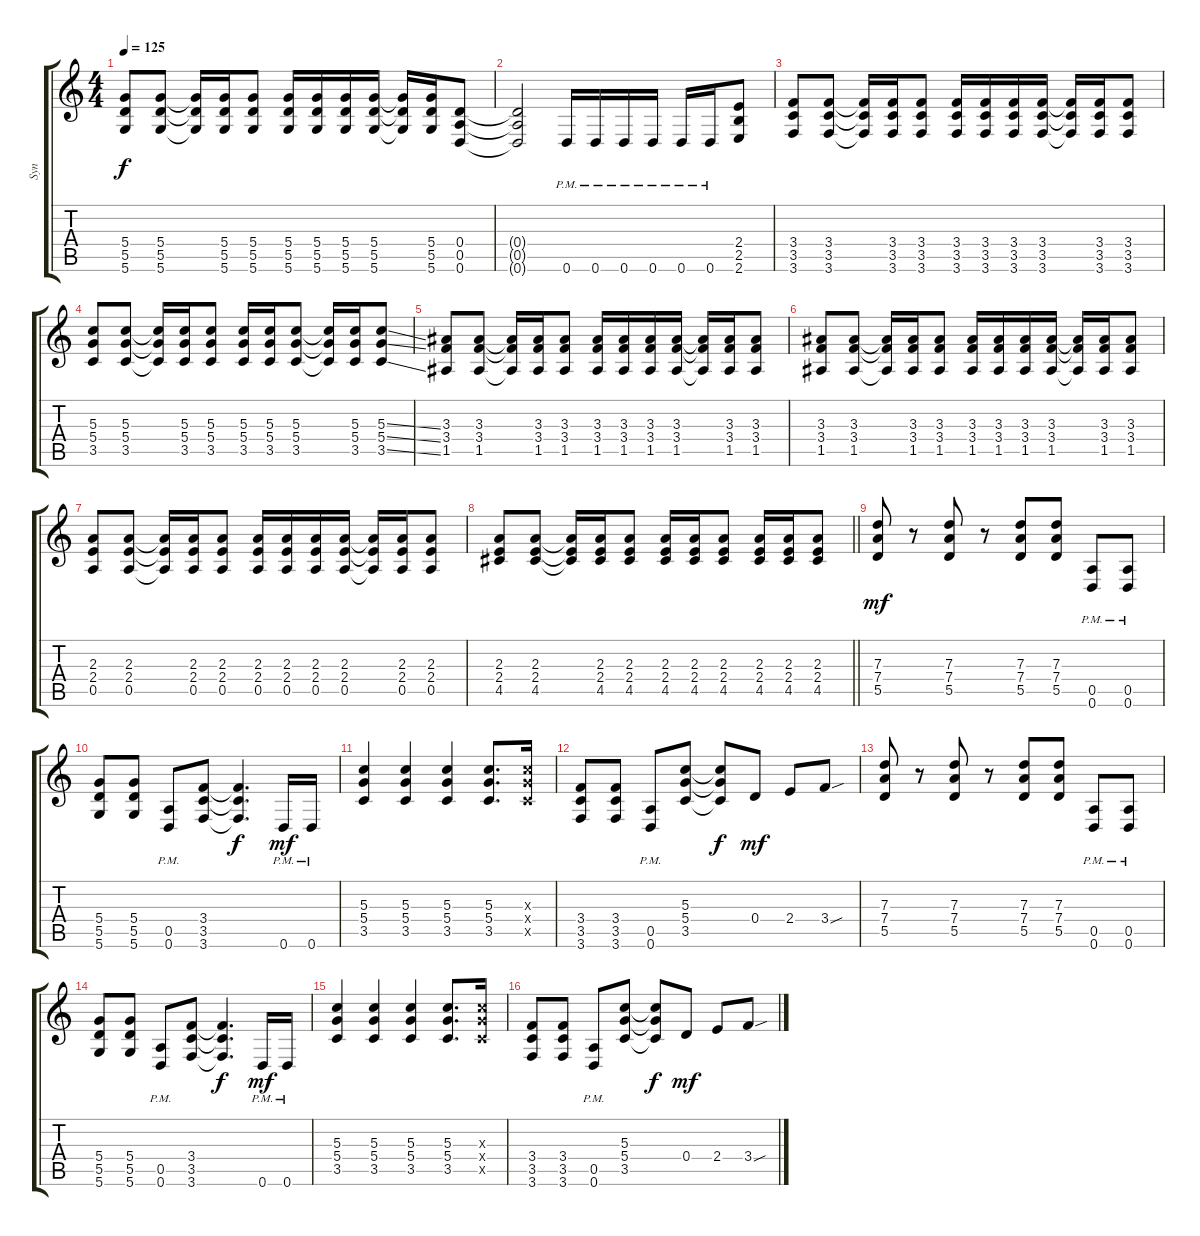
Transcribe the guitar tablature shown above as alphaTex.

\track ("Syn" "Syn") {instrument distortionguitar}
\staff {score tabs}
\tuning (E4 B3 G3 D3 A2 D2) {hide}
\ts (4 4)
\tempo 125
\clef g2
\ks c
(5.4{t} 5.5{t} 5.6{t}).8{dy f} (5.4 5.5 5.6).8 (5.4{t} 5.5{t} 5.6{t}).16 (5.4 5.5 5.6).16 (5.4 5.5 5.6).8 (5.4 5.5 5.6).16 (5.4 5.5 5.6).16 (5.4 5.5 5.6).16 (5.4 5.5 5.6).16 (5.4{t} 5.5{t} 5.6{t}).16 (5.4 5.5 5.6).16 (0.4 0.5 0.6).8 |
(0.4{t} 0.5{t} 0.6{t}).2 0.6{pm}.16 0.6{pm}.16 0.6{pm}.16 0.6{pm}.16 0.6{pm}.16 0.6{pm}.16 (2.4 2.5 2.6).8 |
(3.4 3.5 3.6).8 (3.4 3.5 3.6).8 (3.4{t} 3.5{t} 3.6{t}).16 (3.4 3.5 3.6).16 (3.4 3.5 3.6).8 (3.4 3.5 3.6).16 (3.4 3.5 3.6).16 (3.4 3.5 3.6).16 (3.4 3.5 3.6).16 (3.4{t} 3.5{t} 3.6{t}).16 (3.4 3.5 3.6).16 (3.4 3.5 3.6).8 |
(5.3 5.4 3.5).8 (5.3 5.4 3.5).8 (5.3{t} 5.4{t} 3.5{t}).16 (5.3 5.4 3.5).16 (5.3 5.4 3.5).8 (5.3 5.4 3.5).16 (5.3 5.4 3.5).16 (5.3 5.4 3.5).8 (5.3{t} 5.4{t} 3.5{t}).16 (5.3 5.4 3.5).16 (5.3{ss} 5.4{ss} 3.5{ss}).8 |
(3.3 3.4 1.5).8 (3.3 3.4 1.5).8 (3.3{t} 3.4{t} 1.5{t}).16 (3.3 3.4 1.5).16 (3.3 3.4 1.5).8 (3.3 3.4 1.5).16 (3.3 3.4 1.5).16 (3.3 3.4 1.5).16 (3.3 3.4 1.5).16 (3.3{t} 3.4{t} 1.5{t}).16 (3.3 3.4 1.5).16 (3.3 3.4 1.5).8 |
(3.3 3.4 1.5).8 (3.3 3.4 1.5).8 (3.3{t} 3.4{t} 1.5{t}).16 (3.3 3.4 1.5).16 (3.3 3.4 1.5).8 (3.3 3.4 1.5).16 (3.3 3.4 1.5).16 (3.3 3.4 1.5).16 (3.3 3.4 1.5).16 (3.3{t} 3.4{t} 1.5{t}).16 (3.3 3.4 1.5).16 (3.3 3.4 1.5).8 |
(2.3 2.4 0.5).8 (2.3 2.4 0.5).8 (2.3{t} 2.4{t} 0.5{t}).16 (2.3 2.4 0.5).16 (2.3 2.4 0.5).8 (2.3 2.4 0.5).16 (2.3 2.4 0.5).16 (2.3 2.4 0.5).16 (2.3 2.4 0.5).16 (2.3{t} 2.4{t} 0.5{t}).16 (2.3 2.4 0.5).16 (2.3 2.4 0.5).8 |
\barLineRight lightlight
(2.3 2.4 4.5).8 (2.3 2.4 4.5).8 (2.3{t} 2.4{t} 4.5{t}).16 (2.3 2.4 4.5).16 (2.3 2.4 4.5).8 (2.3 2.4 4.5).16 (2.3 2.4 4.5).16 (2.3 2.4 4.5).8 (2.3 2.4 4.5).16 (2.3 2.4 4.5).16 (2.3 2.4 4.5).8 |
(7.3 7.4 5.5).8{dy mf} r.8 (7.3 7.4 5.5).8 r.8 (7.3 7.4 5.5).8 (7.3 7.4 5.5).8 (0.5{pm} 0.6{pm}).8 (0.5{pm} 0.6{pm}).8 |
(5.4 5.5 5.6).8 (5.4 5.5 5.6).8 (0.5{pm} 0.6{pm}).8 (3.4 3.5 3.6).8 (3.4{t} 3.5{t} 3.6{t}).4{d dy f} 0.6{pm}.16{dy mf} 0.6{pm}.16 |
(5.3 5.4 3.5).4 (5.3 5.4 3.5).4 (5.3 5.4 3.5).4 (5.3 5.4 3.5).8{d} (5.3{x} 5.4{x} 3.5{x}).16 |
(3.4 3.5 3.6).8 (3.4 3.5 3.6).8 (0.5{pm} 0.6{pm}).8 (5.3 5.4 3.5).8 (5.3{t} 5.4{t} 3.5{t}).8{dy f} 0.4.8{dy mf} 2.4.8 3.4{sou}.8 |
(7.3 7.4 5.5).8 r.8 (7.3 7.4 5.5).8 r.8 (7.3 7.4 5.5).8 (7.3 7.4 5.5).8 (0.5{pm} 0.6{pm}).8 (0.5{pm} 0.6{pm}).8 |
(5.4 5.5 5.6).8 (5.4 5.5 5.6).8 (0.5{pm} 0.6{pm}).8 (3.4 3.5 3.6).8 (3.4{t} 3.5{t} 3.6{t}).4{d dy f} 0.6{pm}.16{dy mf} 0.6{pm}.16 |
(5.3 5.4 3.5).4 (5.3 5.4 3.5).4 (5.3 5.4 3.5).4 (5.3 5.4 3.5).8{d} (5.3{x} 5.4{x} 3.5{x}).16 |
(3.4 3.5 3.6).8 (3.4 3.5 3.6).8 (0.5{pm} 0.6{pm}).8 (5.3 5.4 3.5).8 (5.3{t} 5.4{t} 3.5{t}).8{dy f} 0.4.8{dy mf} 2.4.8 3.4{sou}.8
